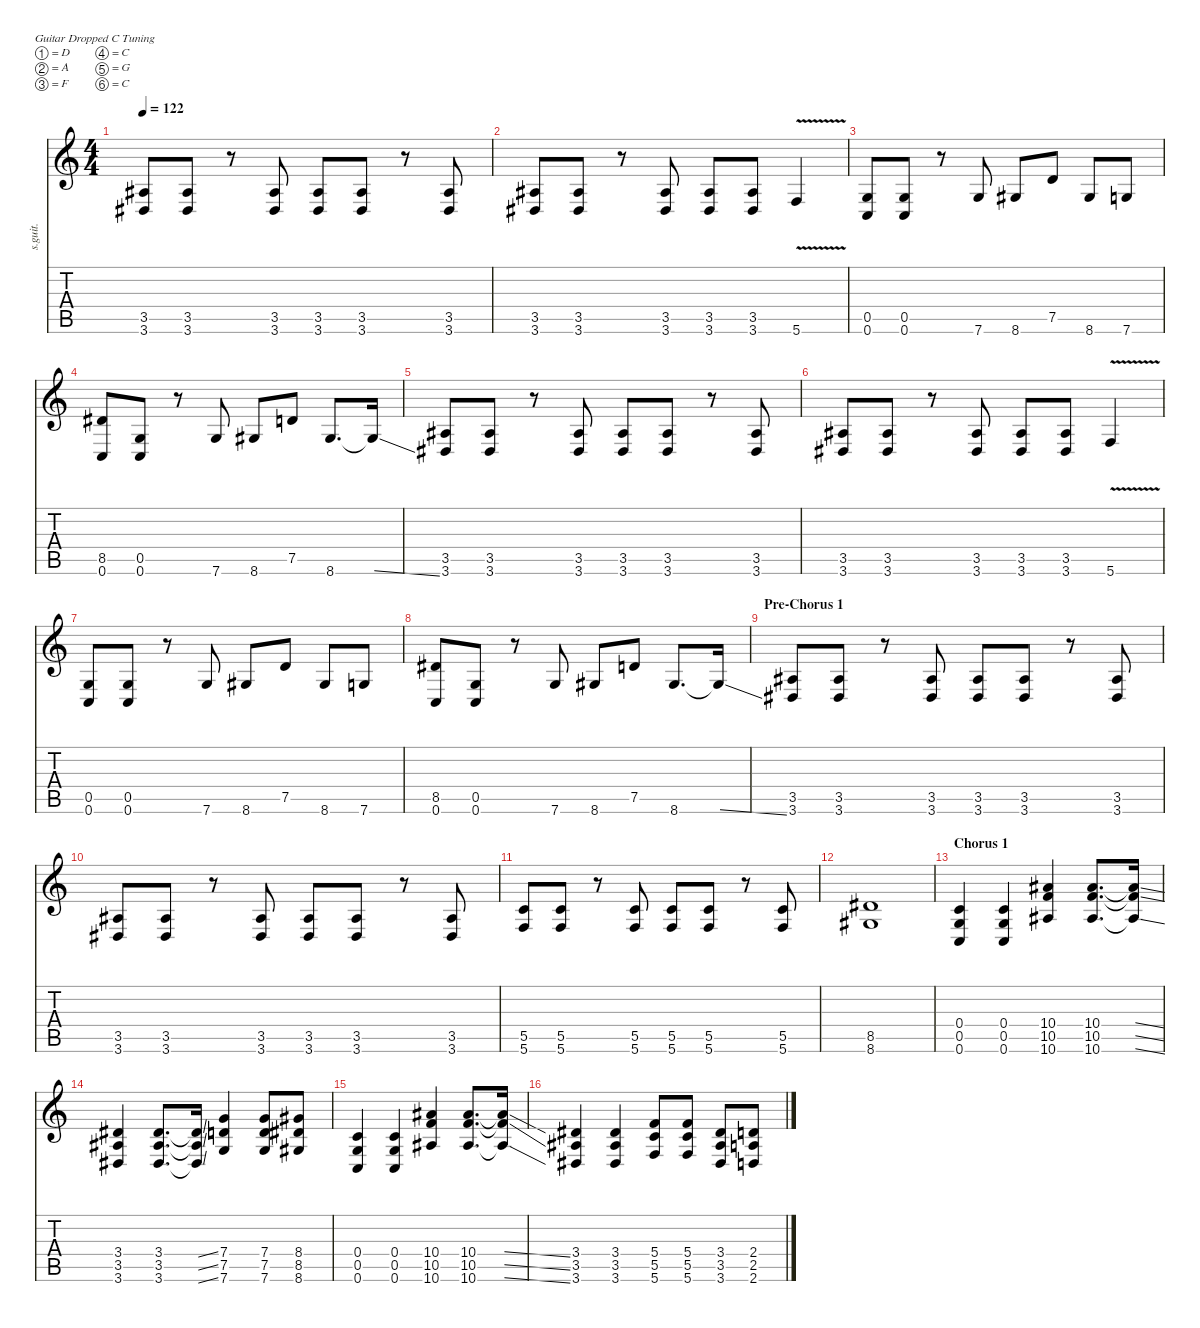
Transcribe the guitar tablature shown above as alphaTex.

\defaultSystemsLayout 4
\hideDynamics
\bracketExtendMode nobrackets
\track ("Barry Stock - Rhythm" "s.guit.") {instrument distortionguitar}
\staff {score tabs}
\tuning (D4 A3 F3 C3 G2 C2)
\ts (4 4)
\tempo 122
\clef g2
\ks c
(3.5{acc #} 3.6{acc #}).8{lyrics (0 "") lyrics (1 "") lyrics (2 "") lyrics (3 "") lyrics (4 "") dy f} (3.5{acc #} 3.6{acc #}).8{lyrics (0 "") lyrics (1 "") lyrics (2 "") lyrics (3 "") lyrics (4 "")} r.8 (3.5{acc #} 3.6{acc #}).8{lyrics (0 "") lyrics (1 "") lyrics (2 "") lyrics (3 "") lyrics (4 "")} (3.5{acc #} 3.6{acc #}).8{lyrics (0 "") lyrics (1 "") lyrics (2 "") lyrics (3 "") lyrics (4 "")} (3.5{acc #} 3.6{acc #}).8{lyrics (0 "") lyrics (1 "") lyrics (2 "") lyrics (3 "") lyrics (4 "")} r.8 (3.5{acc #} 3.6{acc #}).8{lyrics (0 "") lyrics (1 "") lyrics (2 "") lyrics (3 "") lyrics (4 "")} |
(3.5{acc #} 3.6{acc #}).8{lyrics (0 "") lyrics (1 "") lyrics (2 "") lyrics (3 "") lyrics (4 "")} (3.5{acc #} 3.6{acc #}).8{lyrics (0 "") lyrics (1 "") lyrics (2 "") lyrics (3 "") lyrics (4 "")} r.8 (3.5{acc #} 3.6{acc #}).8{lyrics (0 "") lyrics (1 "") lyrics (2 "") lyrics (3 "") lyrics (4 "")} (3.5{acc #} 3.6{acc #}).8{lyrics (0 "") lyrics (1 "") lyrics (2 "") lyrics (3 "") lyrics (4 "")} (3.5{acc #} 3.6{acc #}).8{lyrics (0 "") lyrics (1 "") lyrics (2 "") lyrics (3 "") lyrics (4 "")} 5.6{v}.4{lyrics (0 "") lyrics (1 "") lyrics (2 "") lyrics (3 "") lyrics (4 "")} |
(0.5 0.6).8{lyrics (0 "") lyrics (1 "") lyrics (2 "") lyrics (3 "") lyrics (4 "")} (0.5 0.6).8{lyrics (0 "") lyrics (1 "") lyrics (2 "") lyrics (3 "") lyrics (4 "")} r.8 7.6.8{lyrics (0 "") lyrics (1 "") lyrics (2 "") lyrics (3 "") lyrics (4 "")} 8.6{acc #}.8{lyrics (0 "") lyrics (1 "") lyrics (2 "") lyrics (3 "") lyrics (4 "")} 7.5.8{lyrics (0 "") lyrics (1 "") lyrics (2 "") lyrics (3 "") lyrics (4 "")} 8.6{acc #}.8{lyrics (0 "") lyrics (1 "") lyrics (2 "") lyrics (3 "") lyrics (4 "")} 7.6.8{lyrics (0 "") lyrics (1 "") lyrics (2 "") lyrics (3 "") lyrics (4 "")} |
(8.5{acc #} 0.6).8{lyrics (0 "") lyrics (1 "") lyrics (2 "") lyrics (3 "") lyrics (4 "")} (0.5 0.6).8{lyrics (0 "") lyrics (1 "") lyrics (2 "") lyrics (3 "") lyrics (4 "")} r.8 7.6.8{lyrics (0 "") lyrics (1 "") lyrics (2 "") lyrics (3 "") lyrics (4 "")} 8.6{acc #}.8{lyrics (0 "") lyrics (1 "") lyrics (2 "") lyrics (3 "") lyrics (4 "")} 7.5.8{lyrics (0 "") lyrics (1 "") lyrics (2 "") lyrics (3 "") lyrics (4 "")} 8.6{acc #}.8{d lyrics (0 "") lyrics (1 "") lyrics (2 "") lyrics (3 "") lyrics (4 "")} 8.6{ss t acc #}.16{lyrics (0 "") lyrics (1 "") lyrics (2 "") lyrics (3 "") lyrics (4 "")} |
(3.5{acc #} 3.6{acc #}).8{lyrics (0 "") lyrics (1 "") lyrics (2 "") lyrics (3 "") lyrics (4 "")} (3.5{acc #} 3.6{acc #}).8{lyrics (0 "") lyrics (1 "") lyrics (2 "") lyrics (3 "") lyrics (4 "")} r.8 (3.5{acc #} 3.6{acc #}).8{lyrics (0 "") lyrics (1 "") lyrics (2 "") lyrics (3 "") lyrics (4 "")} (3.5{acc #} 3.6{acc #}).8{lyrics (0 "") lyrics (1 "") lyrics (2 "") lyrics (3 "") lyrics (4 "")} (3.5{acc #} 3.6{acc #}).8{lyrics (0 "") lyrics (1 "") lyrics (2 "") lyrics (3 "") lyrics (4 "")} r.8 (3.5{acc #} 3.6{acc #}).8{lyrics (0 "") lyrics (1 "") lyrics (2 "") lyrics (3 "") lyrics (4 "")} |
(3.5{acc #} 3.6{acc #}).8{lyrics (0 "") lyrics (1 "") lyrics (2 "") lyrics (3 "") lyrics (4 "")} (3.5{acc #} 3.6{acc #}).8{lyrics (0 "") lyrics (1 "") lyrics (2 "") lyrics (3 "") lyrics (4 "")} r.8 (3.5{acc #} 3.6{acc #}).8{lyrics (0 "") lyrics (1 "") lyrics (2 "") lyrics (3 "") lyrics (4 "")} (3.5{acc #} 3.6{acc #}).8{lyrics (0 "") lyrics (1 "") lyrics (2 "") lyrics (3 "") lyrics (4 "")} (3.5{acc #} 3.6{acc #}).8{lyrics (0 "") lyrics (1 "") lyrics (2 "") lyrics (3 "") lyrics (4 "")} 5.6{v}.4{lyrics (0 "") lyrics (1 "") lyrics (2 "") lyrics (3 "") lyrics (4 "")} |
(0.5 0.6).8{lyrics (0 "") lyrics (1 "") lyrics (2 "") lyrics (3 "") lyrics (4 "")} (0.5 0.6).8{lyrics (0 "") lyrics (1 "") lyrics (2 "") lyrics (3 "") lyrics (4 "")} r.8 7.6.8{lyrics (0 "") lyrics (1 "") lyrics (2 "") lyrics (3 "") lyrics (4 "")} 8.6{acc #}.8{lyrics (0 "") lyrics (1 "") lyrics (2 "") lyrics (3 "") lyrics (4 "")} 7.5.8{lyrics (0 "") lyrics (1 "") lyrics (2 "") lyrics (3 "") lyrics (4 "")} 8.6{acc #}.8{lyrics (0 "") lyrics (1 "") lyrics (2 "") lyrics (3 "") lyrics (4 "")} 7.6.8{lyrics (0 "") lyrics (1 "") lyrics (2 "") lyrics (3 "") lyrics (4 "")} |
(8.5{acc #} 0.6).8{lyrics (0 "") lyrics (1 "") lyrics (2 "") lyrics (3 "") lyrics (4 "")} (0.5 0.6).8{lyrics (0 "") lyrics (1 "") lyrics (2 "") lyrics (3 "") lyrics (4 "")} r.8 7.6.8{lyrics (0 "") lyrics (1 "") lyrics (2 "") lyrics (3 "") lyrics (4 "")} 8.6{acc #}.8{lyrics (0 "") lyrics (1 "") lyrics (2 "") lyrics (3 "") lyrics (4 "")} 7.5.8{lyrics (0 "") lyrics (1 "") lyrics (2 "") lyrics (3 "") lyrics (4 "")} 8.6{acc #}.8{d lyrics (0 "") lyrics (1 "") lyrics (2 "") lyrics (3 "") lyrics (4 "")} 8.6{ss t acc #}.16{lyrics (0 "") lyrics (1 "") lyrics (2 "") lyrics (3 "") lyrics (4 "")} |
\section ("" "Pre-Chorus 1")
(3.5{acc #} 3.6{acc #}).8{lyrics (0 "") lyrics (1 "") lyrics (2 "") lyrics (3 "") lyrics (4 "")} (3.5{acc #} 3.6{acc #}).8{lyrics (0 "") lyrics (1 "") lyrics (2 "") lyrics (3 "") lyrics (4 "")} r.8 (3.5{acc #} 3.6{acc #}).8{lyrics (0 "") lyrics (1 "") lyrics (2 "") lyrics (3 "") lyrics (4 "")} (3.5{acc #} 3.6{acc #}).8{lyrics (0 "") lyrics (1 "") lyrics (2 "") lyrics (3 "") lyrics (4 "")} (3.5{acc #} 3.6{acc #}).8{lyrics (0 "") lyrics (1 "") lyrics (2 "") lyrics (3 "") lyrics (4 "")} r.8 (3.5{acc #} 3.6{acc #}).8{lyrics (0 "") lyrics (1 "") lyrics (2 "") lyrics (3 "") lyrics (4 "")} |
(3.5{acc #} 3.6{acc #}).8{lyrics (0 "") lyrics (1 "") lyrics (2 "") lyrics (3 "") lyrics (4 "")} (3.5{acc #} 3.6{acc #}).8{lyrics (0 "") lyrics (1 "") lyrics (2 "") lyrics (3 "") lyrics (4 "")} r.8 (3.5{acc #} 3.6{acc #}).8{lyrics (0 "") lyrics (1 "") lyrics (2 "") lyrics (3 "") lyrics (4 "")} (3.5{acc #} 3.6{acc #}).8{lyrics (0 "") lyrics (1 "") lyrics (2 "") lyrics (3 "") lyrics (4 "")} (3.5{acc #} 3.6{acc #}).8{lyrics (0 "") lyrics (1 "") lyrics (2 "") lyrics (3 "") lyrics (4 "")} r.8 (3.5{acc #} 3.6{acc #}).8{lyrics (0 "") lyrics (1 "") lyrics (2 "") lyrics (3 "") lyrics (4 "")} |
(5.5 5.6).8{lyrics (0 "") lyrics (1 "") lyrics (2 "") lyrics (3 "") lyrics (4 "")} (5.5 5.6).8{lyrics (0 "") lyrics (1 "") lyrics (2 "") lyrics (3 "") lyrics (4 "")} r.8 (5.5 5.6).8{lyrics (0 "") lyrics (1 "") lyrics (2 "") lyrics (3 "") lyrics (4 "")} (5.5 5.6).8{lyrics (0 "") lyrics (1 "") lyrics (2 "") lyrics (3 "") lyrics (4 "")} (5.5 5.6).8{lyrics (0 "") lyrics (1 "") lyrics (2 "") lyrics (3 "") lyrics (4 "")} r.8 (5.5 5.6).8{lyrics (0 "") lyrics (1 "") lyrics (2 "") lyrics (3 "") lyrics (4 "")} |
(8.5{acc #} 8.6{acc #}).1{lyrics (0 "") lyrics (1 "") lyrics (2 "") lyrics (3 "") lyrics (4 "")} |
\section ("" "Chorus 1")
(0.4 0.5 0.6).4{lyrics (0 "") lyrics (1 "") lyrics (2 "") lyrics (3 "") lyrics (4 "")} (0.4 0.5 0.6).4{lyrics (0 "") lyrics (1 "") lyrics (2 "") lyrics (3 "") lyrics (4 "")} (10.4{acc #} 10.5 10.6{acc #}).4{lyrics (0 "") lyrics (1 "") lyrics (2 "") lyrics (3 "") lyrics (4 "")} (10.4{acc #} 10.5 10.6{acc #}).8{d lyrics (0 "") lyrics (1 "") lyrics (2 "") lyrics (3 "") lyrics (4 "")} (10.4{ss t acc #} 10.5{ss t} 10.6{ss t acc #}).16{lyrics (0 "") lyrics (1 "") lyrics (2 "") lyrics (3 "") lyrics (4 "")} |
(3.4{acc #} 3.5{acc #} 3.6{acc #}).4{lyrics (0 "") lyrics (1 "") lyrics (2 "") lyrics (3 "") lyrics (4 "")} (3.4{acc #} 3.5{acc #} 3.6{acc #}).8{d lyrics (0 "") lyrics (1 "") lyrics (2 "") lyrics (3 "") lyrics (4 "")} (3.4{ss t acc #} 3.5{ss t acc #} 3.6{ss t acc #}).16{lyrics (0 "") lyrics (1 "") lyrics (2 "") lyrics (3 "") lyrics (4 "")} (7.4 7.5 7.6).4{lyrics (0 "") lyrics (1 "") lyrics (2 "") lyrics (3 "") lyrics (4 "")} (7.4 7.5 7.6).8{lyrics (0 "") lyrics (1 "") lyrics (2 "") lyrics (3 "") lyrics (4 "")} (8.4{acc #} 8.5{acc #} 8.6{acc #}).8{lyrics (0 "") lyrics (1 "") lyrics (2 "") lyrics (3 "") lyrics (4 "")} |
(0.4 0.5 0.6).4{lyrics (0 "") lyrics (1 "") lyrics (2 "") lyrics (3 "") lyrics (4 "")} (0.4 0.5 0.6).4{lyrics (0 "") lyrics (1 "") lyrics (2 "") lyrics (3 "") lyrics (4 "")} (10.4{acc #} 10.5 10.6{acc #}).4{lyrics (0 "") lyrics (1 "") lyrics (2 "") lyrics (3 "") lyrics (4 "")} (10.4{acc #} 10.5 10.6{acc #}).8{d lyrics (0 "") lyrics (1 "") lyrics (2 "") lyrics (3 "") lyrics (4 "")} (10.4{ss t acc #} 10.5{ss t} 10.6{ss t acc #}).16{lyrics (0 "") lyrics (1 "") lyrics (2 "") lyrics (3 "") lyrics (4 "")} |
(3.4{acc #} 3.5{acc #} 3.6{acc #}).4{lyrics (0 "") lyrics (1 "") lyrics (2 "") lyrics (3 "") lyrics (4 "")} (3.4{acc #} 3.5{acc #} 3.6{acc #}).4{lyrics (0 "") lyrics (1 "") lyrics (2 "") lyrics (3 "") lyrics (4 "")} (5.4 5.5 5.6).8{lyrics (0 "") lyrics (1 "") lyrics (2 "") lyrics (3 "") lyrics (4 "")} (5.4 5.5 5.6).8{lyrics (0 "") lyrics (1 "") lyrics (2 "") lyrics (3 "") lyrics (4 "")} (3.4{acc #} 3.5{acc #} 3.6{acc #}).8{lyrics (0 "") lyrics (1 "") lyrics (2 "") lyrics (3 "") lyrics (4 "")} (2.4 2.5 2.6).8{lyrics (0 "") lyrics (1 "") lyrics (2 "") lyrics (3 "") lyrics (4 "")}
